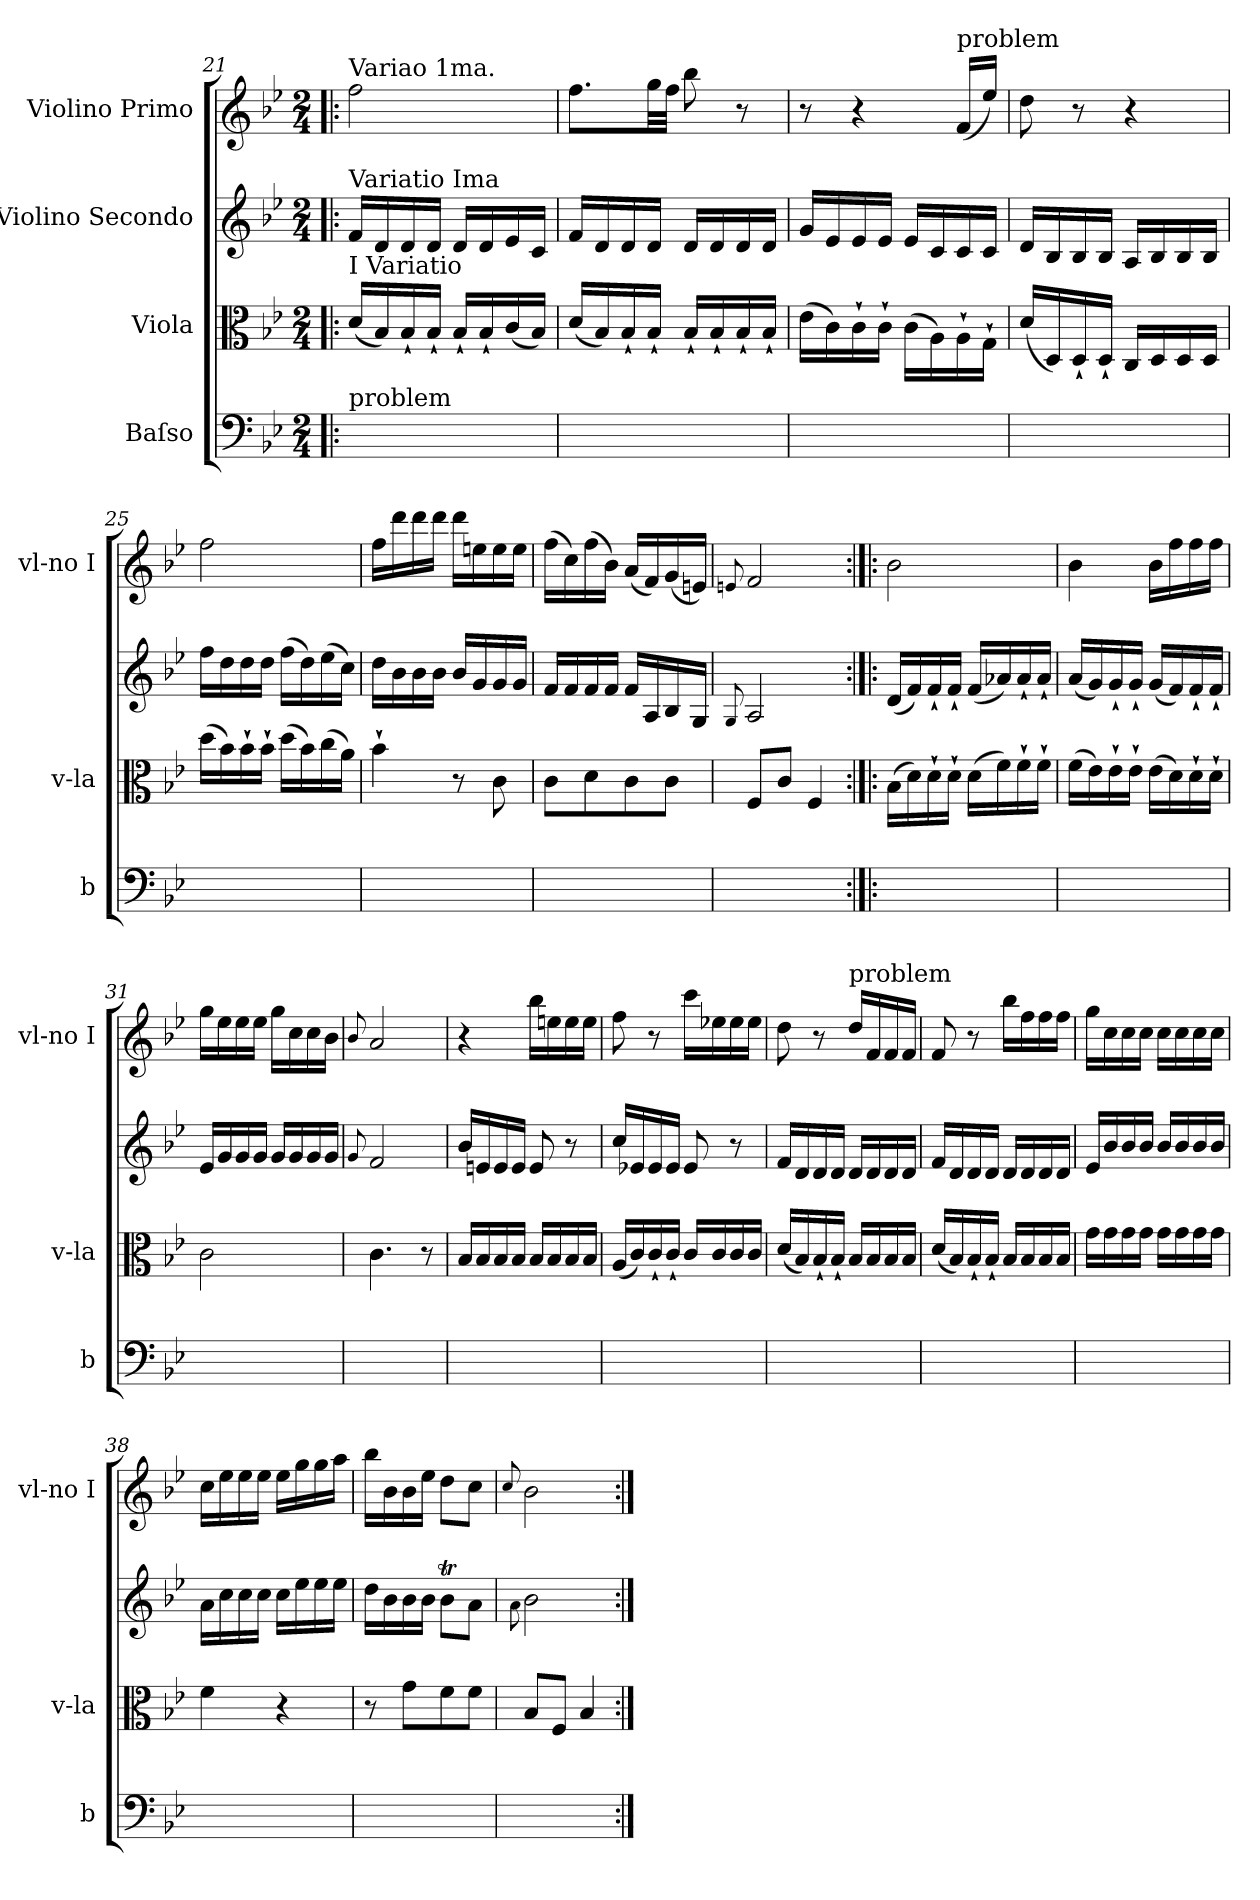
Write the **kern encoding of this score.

**kern	**kern	**kern	**kern
*part4	*part3	*part2	*part1
*staff4	*staff3	*staff2	*staff1
*I"Baſso	*I"Viola	*I"Violino Secondo	*I"Violino Primo
*I'b	*I'v-la	*	*I'vl-no I
*clefF4	*clefC3	*clefG2	*clefG2
*k[b-e-]	*k[b-e-]	*k[b-e-]	*k[b-e-]
*M2/4	*M2/4	*M2/4	*M2/4
=21!|:	=21!|:	=21!|:	=21!|:
!	!	!	!LO:TX:a:t=Variao 1ma.
!	!	!LO:TX:a:t=Variatio Ima	!
!	!LO:TX:a:t=I Variatio	!	!
!LO:TX:a:t=problem	!	!	!
2ryy	(16d/LL	16f/LL	2ff\
.	16B-/)	16d/	.
.	16B-`/	16d/	.
.	16B-`/JJ	16d/JJ	.
.	16B-`/LL	16d/LL	.
.	16B-`/	16d/	.
.	(16c/	16e-/	.
.	16B-/JJ)	16c/JJ	.
=22	=22	=22	=22
2ryy	(16d/LL	16f/LL	8.ff\L
.	16B-/)	16d/	.
.	16B-`/	16d/	.
.	16B-`/JJ	16d/JJ	32gg\LL
.	.	.	32ff\JJJ
.	16B-`/LL	16d/LL	8bb-\
.	16B-`/	16d/	.
.	16B-`/	16d/	8r
.	16B-`/JJ	16d/JJ	.
=23	=23	=23	=23
2ryy	(16e-\LL	16g/LL	8r
.	16c\)	16e-/	.
.	16c`\	16e-/	4r
.	16c`\JJ	16e-/JJ	.
.	(16c\LL	16e-/LL	.
.	16A\)	16c/	.
!	!	!	!LO:TX:a:t=problem
.	16A`\	16c/	(16f/LL
.	16G`\JJ	16c/JJ	16ee-\JJ)
=24	=24	=24	=24
2ryy	(16d/LL	16d/LL	8dd\
.	16D/)	16B-/	.
.	16D`/	16B-/	8r
.	16D`/JJ	16B-/JJ	.
.	16C/LL	16A/LL	4r
.	16D/	16B-/	.
.	16D/	16B-/	.
.	16D/JJ	16B-/JJ	.
=25	=25	=25	=25
2ryy	(16dd\LL	16ff\LL	2ff\
.	16b-\)	16dd\	.
.	16b-`\	16dd\	.
.	16b-`\JJ	16dd\JJ	.
.	(16dd\LL	(16ff\LL	.
.	16b-\)	16dd\)	.
.	(16cc\	(16ee-\	.
.	16a\JJ)	16cc\JJ)	.
=26	=26	=26	=26
2ryy	4b-`\	16dd\LL	16ff\LL
.	.	16b-\	16ddd\
.	.	16b-\	16ddd\
.	.	16b-\JJ	16ddd\JJ
.	8r	16b-/LL	16ddd\LL
.	.	16g/	16een\
.	8c\	16g/	16ee\
.	.	16g/JJ	16ee\JJ
=27	=27	=27	=27
2ryy	8c\L	16f/LL	(16ff\LL
.	.	16f/	16cc\)
.	8d\	16f/	(16ff\
.	.	16f/JJ	16b-\JJ)
.	8c\	16f/LL	(16a/LL
.	.	16A/	16f/)
.	8c\J	16B-/	(16g/
.	.	16G/JJ	16en/JJ)
=28	=28	=28	=28
.	.	8qqG/	8qqen/
2ryy	8F/L	2A/	2f/
.	8c/J	.	.
.	4F/	.	.
=29:|!|:	=29:|!|:	=29:|!|:	=29:|!|:
2ryy	(16B-\LL	(16d/LL	2b-\
.	16d\)	16f/)	.
.	16d`\	16f`/	.
.	16d`\JJ	16f`/JJ	.
.	(16d\LL	(16f/LL	.
.	16f\)	16a-X/)	.
.	16f`\	16a-`/	.
.	16f`\JJ	16a-`/JJ	.
=30	=30	=30	=30
2ryy	(16f\LL	(16a/LL	4b-\
.	16e-\)	16g/)	.
.	16e-`\	16g`/	.
.	16e-`\JJ	16g`/JJ	.
.	(16e-\LL	(16g/LL	16b-\LL
.	16d\)	16f/)	16ff\
.	16d`\	16f`/	16ff\
.	16d`\JJ	16f`/JJ	16ff\JJ
=31	=31	=31	=31
2ryy	2c\	16e-/LL	16gg\LL
.	.	16g/	16ee-\
.	.	16g/	16ee-\
.	.	16g/JJ	16ee-\JJ
.	.	16g/LL	16gg\LL
.	.	16g/	16cc\
.	.	16g/	16cc\
.	.	16g/JJ	16b-\JJ
=32	=32	=32	=32
.	.	8qqg/	8qqb-/
2ryy	4.c\	2f/	2a/
.	8r	.	.
=33	=33	=33	=33
2ryy	16B-/LL	16b-/LL	4r
.	16B-/	16en/	.
.	16B-/	16e/	.
.	16B-/JJ	16e/JJ	.
.	16B-/LL	8e/	16bb-\LL
.	16B-/	.	16een\
.	16B-/	8r	16ee\
.	16B-/JJ	.	16ee\JJ
=34	=34	=34	=34
2ryy	(16A/LL	16cc/LL	8ff\
.	16c/)	16e-X/	.
.	16c`/	16e-/	8r
.	16c`/JJ	16e-/JJ	.
.	16c/LL	8e-/	16ccc\LL
.	16c/	.	16ee-X\
.	16c/	8r	16ee-\
.	16c/JJ	.	16ee-\JJ
=35	=35	=35	=35
2ryy	(16d/LL	16f/LL	8dd\
.	16B-/)	16d/	.
.	16B-`/	16d/	8r
.	16B-`/JJ	16d/JJ	.
!	!	!	!LO:TX:a:t=problem
.	16B-/LL	16d/LL	16dd\LL
.	16B-/	16d/	16f/
.	16B-/	16d/	16f/
.	16B-/JJ	16d/JJ	16f/JJ
=36	=36	=36	=36
2ryy	(16d/LL	16f/LL	8f/
.	16B-/)	16d/	.
.	16B-`/	16d/	8r
.	16B-`/JJ	16d/JJ	.
.	16B-/LL	16d/LL	16bb-\LL
.	16B-/	16d/	16ff\
.	16B-/	16d/	16ff\
.	16B-/JJ	16d/JJ	16ff\JJ
=37	=37	=37	=37
2ryy	16g\LL	16e-/LL	16gg\LL
.	16g\	16b-/	16cc\
.	16g\	16b-/	16cc\
.	16g\JJ	16b-/JJ	16cc\JJ
.	16g\LL	16b-/LL	16cc\LL
.	16g\	16b-/	16cc\
.	16g\	16b-/	16cc\
.	16g\JJ	16b-/JJ	16cc\JJ
=38	=38	=38	=38
2ryy	4f\	16a\LL	16cc\LL
.	.	16cc\	16ee-\
.	.	16cc\	16ee-\
.	.	16cc\JJ	16ee-\JJ
.	4r	16cc\LL	16ee-\LL
.	.	16ee-\	16gg\
.	.	16ee-\	16gg\
.	.	16ee-\JJ	16aa\JJ
=39	=39	=39	=39
2ryy	8r	16dd\LL	16bb-\LL
.	.	16b-\	16b-\
.	8g\L	16b-\	16b-\
.	.	16b-\JJ	16ee-\JJ
.	8f\	8b-T\L	8dd\L
.	8f\J	8a\J	8cc\J
=40	=40	=40	=40
.	.	8qqa\	8qqcc/
2ryy	8B-/L	2b-\	2b-\
.	8F/J	.	.
.	4B-/	.	.
=:|!	=:|!	=:|!	=:|!
*-	*-	*-	*-
